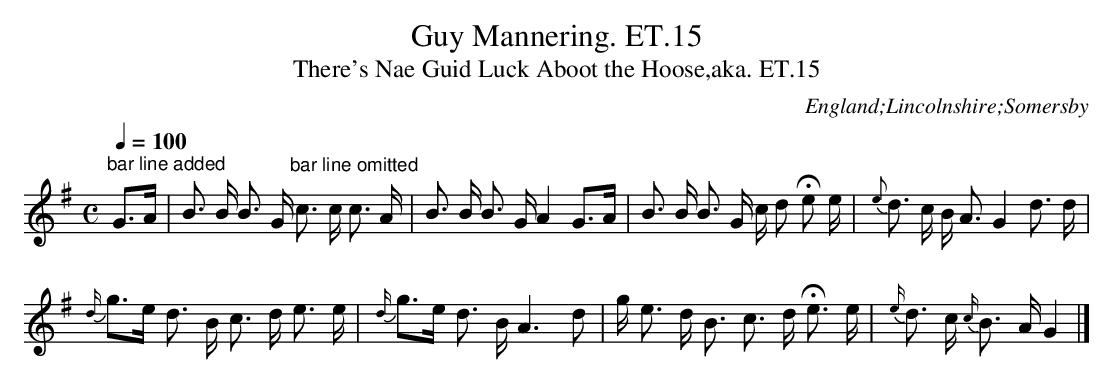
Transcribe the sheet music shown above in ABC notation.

X:1
T:Guy Mannering. ET.15
T:There's Nae Guid Luck Aboot the Hoose,aka. ET.15
M:C
L:1/8
Q:1/4=100
O:England;Lincolnshire;Somersby
K:G
"^bar line added"G>A| B> B B> G"^bar line omitted" c> c c> A|B> B B> G A2 G>A|B> B B> G c/ d He e/|{e}d> c B< A G2d> d|
{d/}g>e d> B c> d e> e|{d/}g>e d> B A3 d|g< e d< B c> d He> e|{e/}d> c {c/}B> A hG2|]
